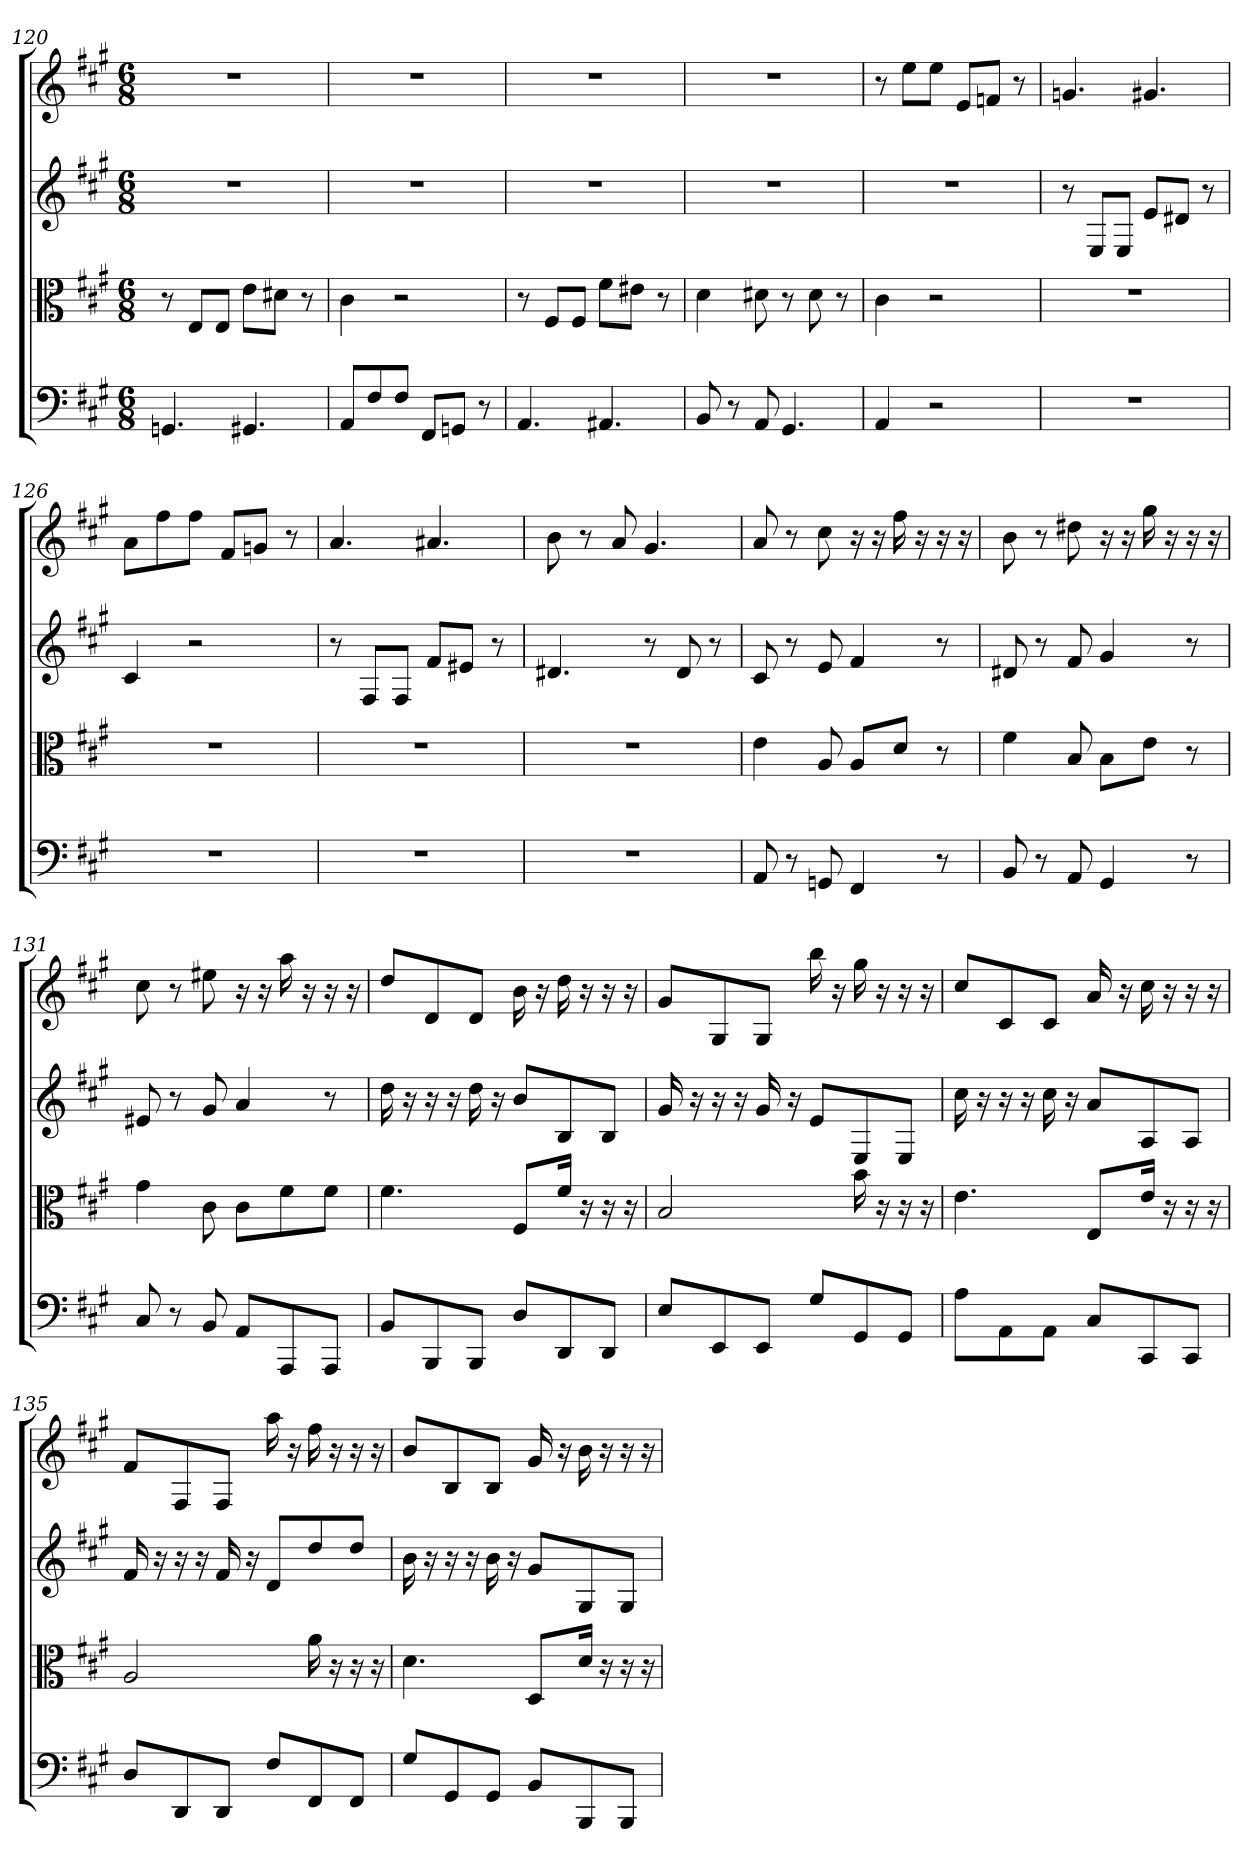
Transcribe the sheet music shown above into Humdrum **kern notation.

**kern	**kern	**kern	**kern
*part4	*part3	*part2	*part1
*staff4	*staff3	*staff2	*staff1
*clefF4	*clefC3	*clefG2	*clefG2
*k[f#c#g#]	*k[f#c#g#]	*k[f#c#g#]	*k[f#c#g#]
*A:	*A:	*A:	*A:
*M6/8	*M6/8	*M6/8	*M6/8
=120	=120	=120	=120
4.GGn	8r	2.r	2.r
.	8E/L	.	.
.	8E/J	.	.
4.GG#X	8e\L	.	.
.	8d#X\J	.	.
.	8r	.	.
=121	=121	=121	=121
8AA/L	4c#	2.r	2.r
8F#/	.	.	.
8F#/J	2r	.	.
8FF#/L	.	.	.
8GGn/J	.	.	.
8r	.	.	.
=122	=122	=122	=122
4.AA	8r	2.r	2.r
.	8F#/L	.	.
.	8F#/J	.	.
4.AA#X	8f#\L	.	.
.	8e#X\J	.	.
.	8r	.	.
=123	=123	=123	=123
8BB	4d	2.r	2.r
8r	.	.	.
8AA	8d#X	.	.
4.GG#	8r	.	.
.	8d#	.	.
.	8r	.	.
=124	=124	=124	=124
4AA	4c#	2.r	8r
.	.	.	8ee\L
2r	2r	.	8ee\J
.	.	.	8e/L
.	.	.	8fn/J
.	.	.	8r
=125	=125	=125	=125
2.r	2.r	8r	4.gn
.	.	8E/L	.
.	.	8E/J	.
.	.	8e/L	4.g#X
.	.	8d#X/J	.
.	.	8r	.
=126	=126	=126	=126
2.r	2.r	4c#	8a\L
.	.	.	8ff#\
.	.	2r	8ff#\J
.	.	.	8f#/L
.	.	.	8gn/J
.	.	.	8r
=127	=127	=127	=127
2.r	2.r	8r	4.a
.	.	8F#/L	.
.	.	8F#/J	.
.	.	8f#/L	4.a#X
.	.	8e#X/J	.
.	.	8r	.
=128	=128	=128	=128
2.r	2.r	4.d#X	8b
.	.	.	8r
.	.	.	8a
.	.	8r	4.g#
.	.	8d#	.
.	.	8r	.
=129	=129	=129	=129
8AA	4e	8c#	8a
8r	.	8r	8r
8GGn	8A	8e	8cc#
4FF#	8A/L	4f#	16r
.	.	.	16r
.	8d/J	.	16ff#
.	.	.	16r
8r	8r	8r	16r
.	.	.	16r
=130	=130	=130	=130
8BB	4f#	8d#X	8b
8r	.	8r	8r
8AA	8B	8f#	8dd#X
4GG#	8B\L	4g#	16r
.	.	.	16r
.	8e\J	.	16gg#
.	.	.	16r
8r	8r	8r	16r
.	.	.	16r
=131	=131	=131	=131
8C#	4g#	8e#X	8cc#
8r	.	8r	8r
8BB	8c#	8g#	8ee#X
8AA/L	8c#\L	4a	16r
.	.	.	16r
8AAA/	8f#\	.	16aa
.	.	.	16r
8AAA/J	8f#\J	8r	16r
.	.	.	16r
=132	=132	=132	=132
8BB/L	4.f#	16dd	8dd/L
.	.	16r	.
8BBB/	.	16r	8d/
.	.	16r	.
8BBB/J	.	16dd	8d/J
.	.	16r	.
8D/L	8F#/L	8b/L	16b
.	.	.	16r
8DD/	16f#/Jk	8B/	16dd
.	16r	.	16r
8DD/J	16r	8B/J	16r
.	16r	.	16r
=133	=133	=133	=133
8E/L	2B	16g#	8g#/L
.	.	16r	.
8EE/	.	16r	8G#/
.	.	16r	.
8EE/J	.	16g#	8G#/J
.	.	16r	.
8G#/L	.	8e/L	16bb
.	.	.	16r
8GG#/	16b	8E/	16gg#
.	16r	.	16r
8GG#/J	16r	8E/J	16r
.	16r	.	16r
=134	=134	=134	=134
8A\L	4.e	16cc#	8cc#/L
.	.	16r	.
8AA\	.	16r	8c#/
.	.	16r	.
8AA\J	.	16cc#	8c#/J
.	.	16r	.
8C#/L	8E/L	8a/L	16a
.	.	.	16r
8CC#/	16e/Jk	8A/	16cc#
.	16r	.	16r
8CC#/J	16r	8A/J	16r
.	16r	.	16r
=135	=135	=135	=135
8D/L	2A	16f#	8f#/L
.	.	16r	.
8DD/	.	16r	8F#/
.	.	16r	.
8DD/J	.	16f#	8F#/J
.	.	16r	.
8F#/L	.	8d/L	16aa
.	.	.	16r
8FF#/	16a	8dd/	16ff#
.	16r	.	16r
8FF#/J	16r	8dd/J	16r
.	16r	.	16r
=136	=136	=136	=136
8G#/L	4.d	16b	8b/L
.	.	16r	.
8GG#/	.	16r	8B/
.	.	16r	.
8GG#/J	.	16b	8B/J
.	.	16r	.
8BB/L	8D/L	8g#/L	16g#
.	.	.	16r
8BBB/	16d/Jk	8G#/	16b
.	16r	.	16r
8BBB/J	16r	8G#/J	16r
.	16r	.	16r
=	=	=	=
*-	*-	*-	*-
